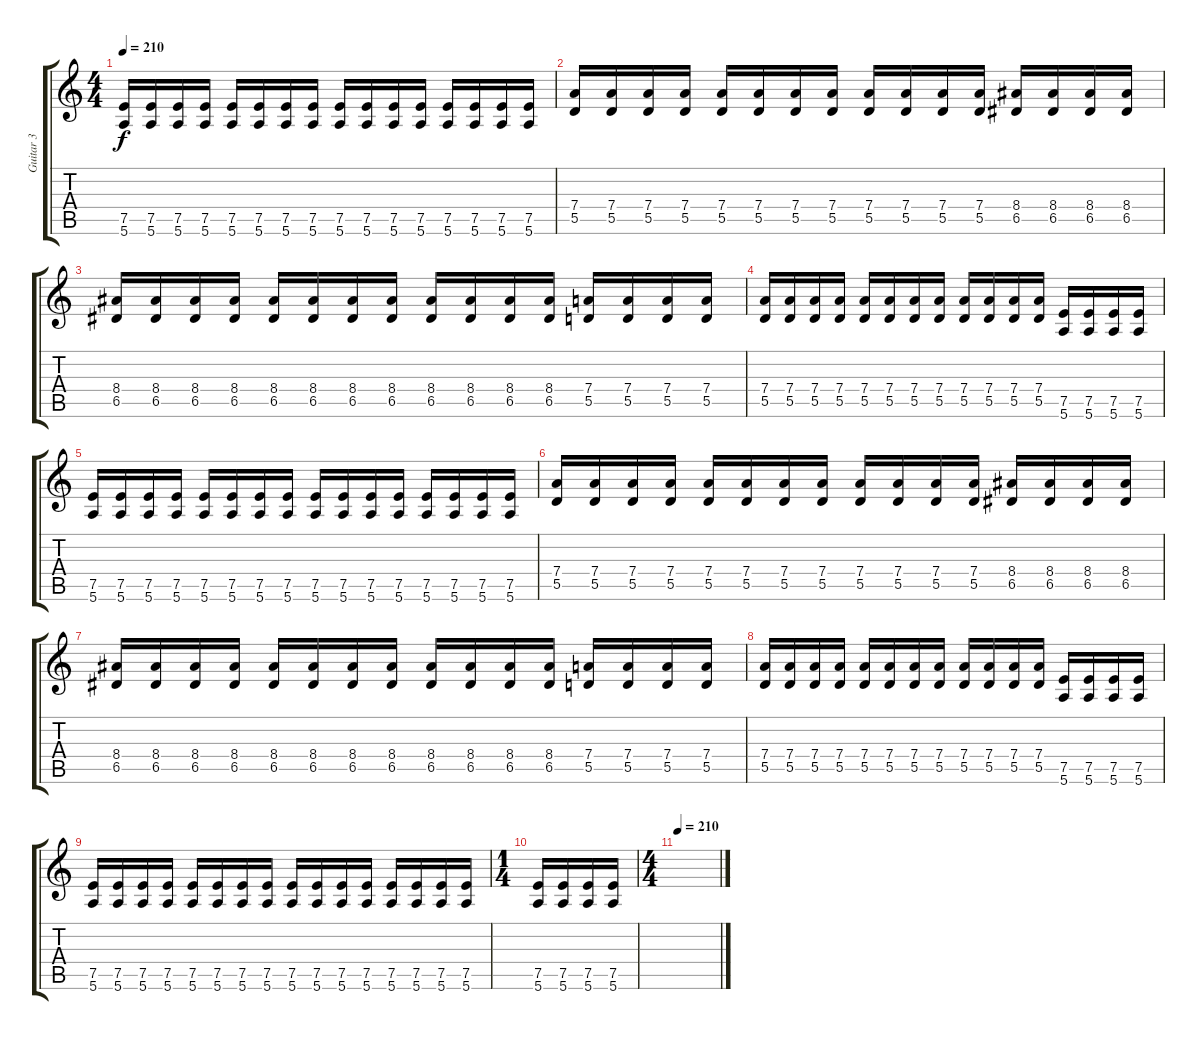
\track ("Guitar 3" "Guitar 3") {instrument distortionguitar}
\staff {score tabs}
\tuning (E4 B3 G3 D3 A2 E2) {hide}
\ts (4 4)
\tempo 210
\clef g2
\ks c
(7.5 5.6).16{dy f} (7.5 5.6).16 (7.5 5.6).16 (7.5 5.6).16 (7.5 5.6).16 (7.5 5.6).16 (7.5 5.6).16 (7.5 5.6).16 (7.5 5.6).16 (7.5 5.6).16 (7.5 5.6).16 (7.5 5.6).16 (7.5 5.6).16 (7.5 5.6).16 (7.5 5.6).16 (7.5 5.6).16 |
(7.4 5.5).16 (7.4 5.5).16 (7.4 5.5).16 (7.4 5.5).16 (7.4 5.5).16 (7.4 5.5).16 (7.4 5.5).16 (7.4 5.5).16 (7.4 5.5).16 (7.4 5.5).16 (7.4 5.5).16 (7.4 5.5).16 (8.4 6.5).16 (8.4 6.5).16 (8.4 6.5).16 (8.4 6.5).16 |
(8.4 6.5).16 (8.4 6.5).16 (8.4 6.5).16 (8.4 6.5).16 (8.4 6.5).16 (8.4 6.5).16 (8.4 6.5).16 (8.4 6.5).16 (8.4 6.5).16 (8.4 6.5).16 (8.4 6.5).16 (8.4 6.5).16 (7.4 5.5).16 (7.4 5.5).16 (7.4 5.5).16 (7.4 5.5).16 |
(7.4 5.5).16 (7.4 5.5).16 (7.4 5.5).16 (7.4 5.5).16 (7.4 5.5).16 (7.4 5.5).16 (7.4 5.5).16 (7.4 5.5).16 (7.4 5.5).16 (7.4 5.5).16 (7.4 5.5).16 (7.4 5.5).16 (7.5 5.6).16 (7.5 5.6).16 (7.5 5.6).16 (7.5 5.6).16 |
(7.5 5.6).16 (7.5 5.6).16 (7.5 5.6).16 (7.5 5.6).16 (7.5 5.6).16 (7.5 5.6).16 (7.5 5.6).16 (7.5 5.6).16 (7.5 5.6).16 (7.5 5.6).16 (7.5 5.6).16 (7.5 5.6).16 (7.5 5.6).16 (7.5 5.6).16 (7.5 5.6).16 (7.5 5.6).16 |
(7.4 5.5).16 (7.4 5.5).16 (7.4 5.5).16 (7.4 5.5).16 (7.4 5.5).16 (7.4 5.5).16 (7.4 5.5).16 (7.4 5.5).16 (7.4 5.5).16 (7.4 5.5).16 (7.4 5.5).16 (7.4 5.5).16 (8.4 6.5).16 (8.4 6.5).16 (8.4 6.5).16 (8.4 6.5).16 |
(8.4 6.5).16 (8.4 6.5).16 (8.4 6.5).16 (8.4 6.5).16 (8.4 6.5).16 (8.4 6.5).16 (8.4 6.5).16 (8.4 6.5).16 (8.4 6.5).16 (8.4 6.5).16 (8.4 6.5).16 (8.4 6.5).16 (7.4 5.5).16 (7.4 5.5).16 (7.4 5.5).16 (7.4 5.5).16 |
(7.4 5.5).16 (7.4 5.5).16 (7.4 5.5).16 (7.4 5.5).16 (7.4 5.5).16 (7.4 5.5).16 (7.4 5.5).16 (7.4 5.5).16 (7.4 5.5).16 (7.4 5.5).16 (7.4 5.5).16 (7.4 5.5).16 (7.5 5.6).16 (7.5 5.6).16 (7.5 5.6).16 (7.5 5.6).16 |
(7.5 5.6).16 (7.5 5.6).16 (7.5 5.6).16 (7.5 5.6).16 (7.5 5.6).16 (7.5 5.6).16 (7.5 5.6).16 (7.5 5.6).16 (7.5 5.6).16 (7.5 5.6).16 (7.5 5.6).16 (7.5 5.6).16 (7.5 5.6).16 (7.5 5.6).16 (7.5 5.6).16 (7.5 5.6).16 |
\ts (1 4)
(7.5 5.6).16 (7.5 5.6).16 (7.5 5.6).16 (7.5 5.6).16 |
\ts (4 4)
\tempo 210
